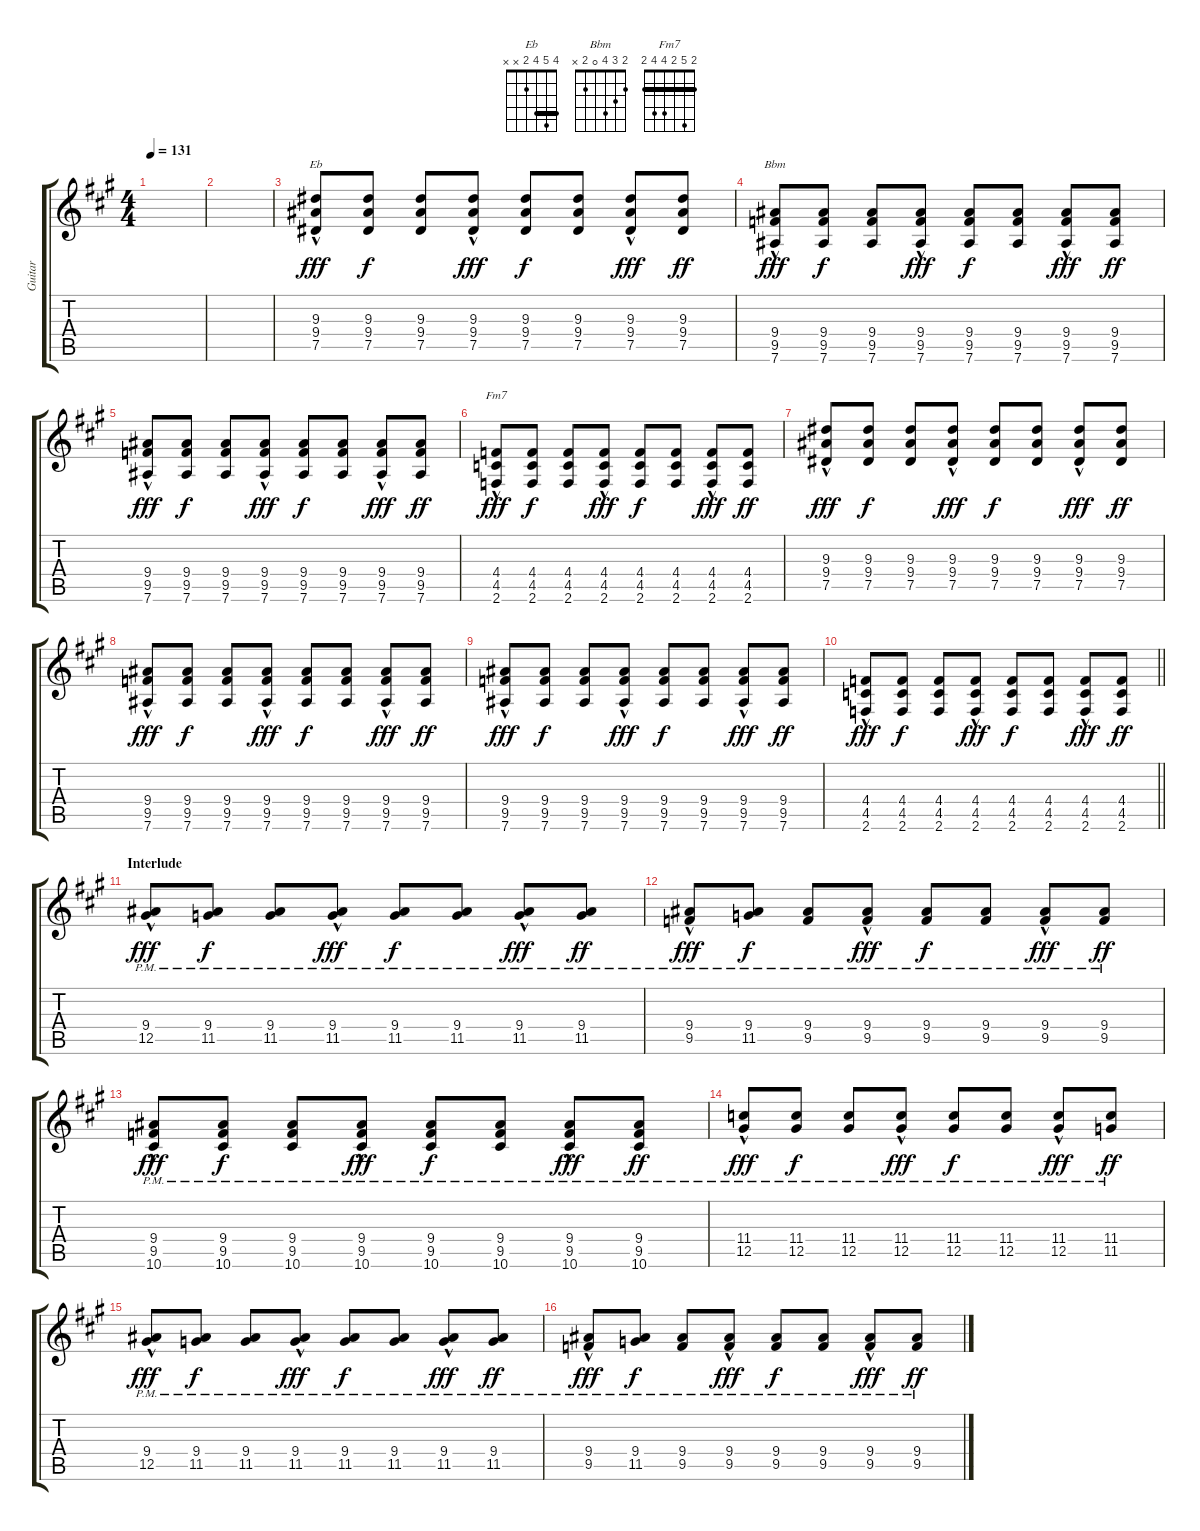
\track ("Guitar" "Guitar") {instrument electricguitarclean}
\staff {score tabs}
\tuning (Eb4 Bb3 Gb3 Db3 Ab2 Eb2) {hide}
\chord ("Eb" 4 5 4 2 x x) {barre 4}
\chord ("Bbm" 2 3 4 0 2 x)
\chord ("Fm7" 2 5 2 4 4 2) {barre 2}
\ts (4 4)
\tempo 131
\clef g2
\ks a
|
|
(9.3{hac} 9.4{hac} 7.5{hac}).8{ch "Eb" dy fff} (9.3 9.4 7.5).8{dy f} (9.3 9.4 7.5).8 (9.3{hac} 9.4{hac} 7.5{hac}).8{dy fff} (9.3 9.4 7.5).8{dy f} (9.3 9.4 7.5).8 (9.3{hac} 9.4{hac} 7.5{hac}).8{dy fff} (9.3 9.4 7.5).8{dy ff} |
(9.4{hac} 9.5{hac} 7.6{hac}).8{ch "Bbm" dy fff} (9.4 9.5 7.6).8{dy f} (9.4 9.5 7.6).8 (9.4{hac} 9.5{hac} 7.6{hac}).8{dy fff} (9.4 9.5 7.6).8{dy f} (9.4 9.5 7.6).8 (9.4{hac} 9.5{hac} 7.6{hac}).8{dy fff} (9.4 9.5 7.6).8{dy ff} |
(9.4{hac} 9.5{hac} 7.6{hac}).8{dy fff} (9.4 9.5 7.6).8{dy f} (9.4 9.5 7.6).8 (9.4{hac} 9.5{hac} 7.6{hac}).8{dy fff} (9.4 9.5 7.6).8{dy f} (9.4 9.5 7.6).8 (9.4{hac} 9.5{hac} 7.6{hac}).8{dy fff} (9.4 9.5 7.6).8{dy ff} |
(4.4{hac} 4.5{hac} 2.6{hac}).8{ch "Fm7" dy fff} (4.4 4.5 2.6).8{dy f} (4.4 4.5 2.6).8 (4.4{hac} 4.5{hac} 2.6{hac}).8{dy fff} (4.4 4.5 2.6).8{dy f} (4.4 4.5 2.6).8 (4.4{hac} 4.5{hac} 2.6{hac}).8{dy fff} (4.4 4.5 2.6).8{dy ff} |
(9.3{hac} 9.4{hac} 7.5{hac}).8{dy fff} (9.3 9.4 7.5).8{dy f} (9.3 9.4 7.5).8 (9.3{hac} 9.4{hac} 7.5{hac}).8{dy fff} (9.3 9.4 7.5).8{dy f} (9.3 9.4 7.5).8 (9.3{hac} 9.4{hac} 7.5{hac}).8{dy fff} (9.3 9.4 7.5).8{dy ff} |
(9.4{hac} 9.5{hac} 7.6{hac}).8{dy fff} (9.4 9.5 7.6).8{dy f} (9.4 9.5 7.6).8 (9.4{hac} 9.5{hac} 7.6{hac}).8{dy fff} (9.4 9.5 7.6).8{dy f} (9.4 9.5 7.6).8 (9.4{hac} 9.5{hac} 7.6{hac}).8{dy fff} (9.4 9.5 7.6).8{dy ff} |
(9.4{hac} 9.5{hac} 7.6{hac}).8{dy fff} (9.4 9.5 7.6).8{dy f} (9.4 9.5 7.6).8 (9.4{hac} 9.5{hac} 7.6{hac}).8{dy fff} (9.4 9.5 7.6).8{dy f} (9.4 9.5 7.6).8 (9.4{hac} 9.5{hac} 7.6{hac}).8{dy fff} (9.4 9.5 7.6).8{dy ff} |
\barLineRight lightlight
(4.4{hac} 4.5{hac} 2.6{hac}).8{dy fff} (4.4 4.5 2.6).8{dy f} (4.4 4.5 2.6).8 (4.4{hac} 4.5{hac} 2.6{hac}).8{dy fff} (4.4 4.5 2.6).8{dy f} (4.4 4.5 2.6).8 (4.4{hac} 4.5{hac} 2.6{hac}).8{dy fff} (4.4 4.5 2.6).8{dy ff} |
\section ("" "Interlude")
(9.4{hac pm} 12.5{hac pm}).8{dy fff} (9.4{pm} 11.5{pm}).8{dy f} (9.4{pm} 11.5{pm}).8 (9.4{hac pm} 11.5{hac pm}).8{dy fff} (9.4{pm} 11.5{pm}).8{dy f} (9.4{pm} 11.5{pm}).8 (9.4{hac pm} 11.5{hac pm}).8{dy fff} (9.4{pm} 11.5{pm}).8{dy ff} |
(9.4{hac pm} 9.5{hac pm}).8{dy fff} (9.4{pm} 11.5{pm}).8{dy f} (9.4{pm} 9.5{pm}).8 (9.4{hac pm} 9.5{hac pm}).8{dy fff} (9.4{pm} 9.5{pm}).8{dy f} (9.4{pm} 9.5{pm}).8 (9.4{hac pm} 9.5{hac pm}).8{dy fff} (9.4{pm} 9.5{pm}).8{dy ff} |
(9.4{hac pm} 9.5{hac pm} 10.6{hac pm}).8{dy fff} (9.4{pm} 9.5{pm} 10.6{pm}).8{dy f} (9.4{pm} 9.5{pm} 10.6{pm}).8 (9.4{hac pm} 9.5{hac pm} 10.6{hac pm}).8{dy fff} (9.4{pm} 9.5{pm} 10.6{pm}).8{dy f} (9.4{pm} 9.5{pm} 10.6{pm}).8 (9.4{hac pm} 9.5{hac pm} 10.6{hac pm}).8{dy fff} (9.4{pm} 9.5{pm} 10.6{pm}).8{dy ff} |
(11.4{hac pm} 12.5{hac pm}).8{dy fff} (11.4{pm} 12.5{pm}).8{dy f} (11.4{pm} 12.5{pm}).8 (11.4{hac pm} 12.5{hac pm}).8{dy fff} (11.4{pm} 12.5{pm}).8{dy f} (11.4{pm} 12.5{pm}).8 (11.4{hac pm} 12.5{hac pm}).8{dy fff} (11.4{pm} 11.5{pm}).8{dy ff} |
(9.4{hac pm} 12.5{hac pm}).8{dy fff} (9.4{pm} 11.5{pm}).8{dy f} (9.4{pm} 11.5{pm}).8 (9.4{hac pm} 11.5{hac pm}).8{dy fff} (9.4{pm} 11.5{pm}).8{dy f} (9.4{pm} 11.5{pm}).8 (9.4{hac pm} 11.5{hac pm}).8{dy fff} (9.4{pm} 11.5{pm}).8{dy ff} |
(9.4{hac pm} 9.5{hac pm}).8{dy fff} (9.4{pm} 11.5{pm}).8{dy f} (9.4{pm} 9.5{pm}).8 (9.4{hac pm} 9.5{hac pm}).8{dy fff} (9.4{pm} 9.5{pm}).8{dy f} (9.4{pm} 9.5{pm}).8 (9.4{hac pm} 9.5{hac pm}).8{dy fff} (9.4{pm} 9.5{pm}).8{dy ff}
